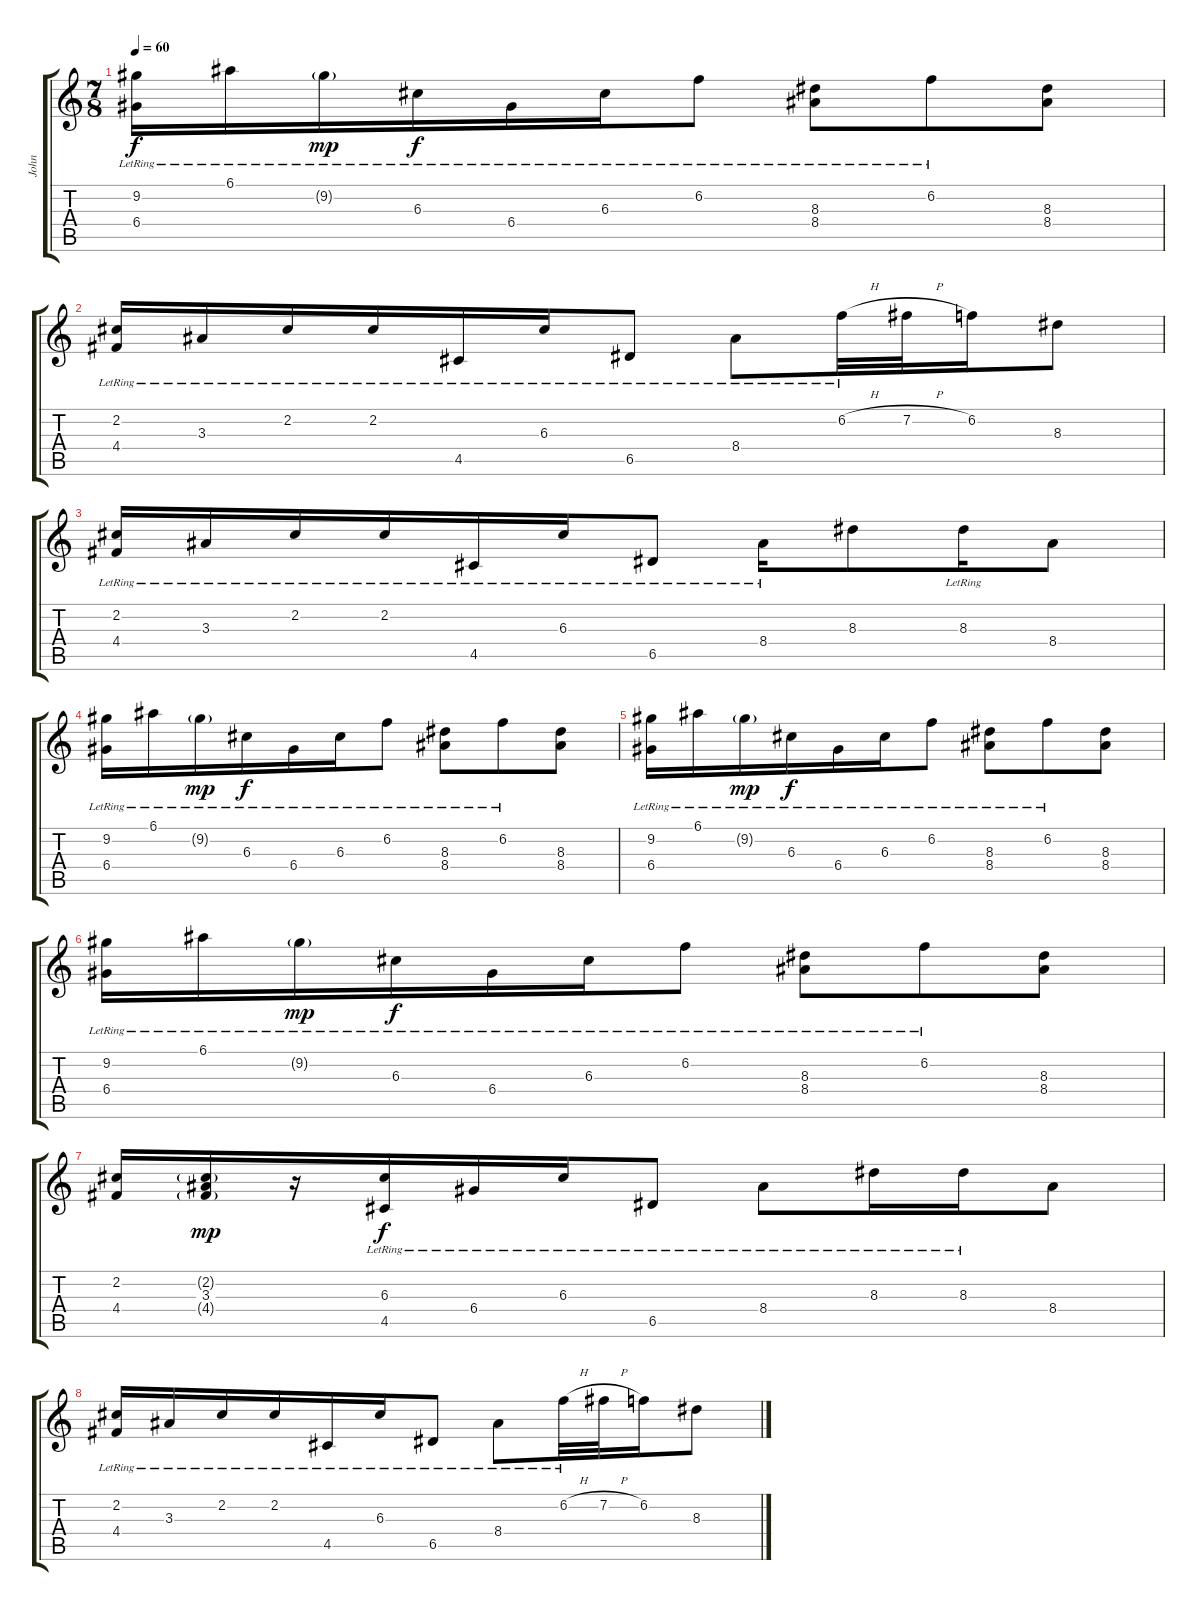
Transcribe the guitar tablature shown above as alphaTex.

\track ("John" "John") {instrument acousticguitarsteel}
\staff {score tabs}
\tuning (E4 B3 G3 D3 A2 E2) {hide}
\ts (7 8)
\tempo 60
\clef g2
\ks c
(9.2{lr} 6.4{lr}).16{dy f} 6.1{lr}.16 9.2{g lr}.16{dy mp} 6.3{lr}.16{dy f} 6.4{lr}.16 6.3{lr}.16 6.2{lr}.8 (8.3{lr} 8.4{lr}).8 6.2{lr}.8 (8.3 8.4).8 |
(2.2{lr} 4.4{lr}).16 3.3{lr}.16 2.2{lr}.16 2.2{lr}.16 4.5{lr}.16 6.3{lr}.16 6.5{lr}.8 8.4{lr}.8 6.2{h lr}.32 7.2{h}.32 6.2.16 8.3.8 |
(2.2{lr} 4.4{lr}).16 3.3{lr}.16 2.2{lr}.16 2.2{lr}.16 4.5{lr}.16 6.3{lr}.16 6.5{lr}.8 8.4{lr}.16 8.3.8 8.3{lr}.16 8.4.8 |
(9.2{lr} 6.4{lr}).16 6.1{lr}.16 9.2{g lr}.16{dy mp} 6.3{lr}.16{dy f} 6.4{lr}.16 6.3{lr}.16 6.2{lr}.8 (8.3{lr} 8.4{lr}).8 6.2{lr}.8 (8.3 8.4).8 |
(9.2{lr} 6.4{lr}).16 6.1{lr}.16 9.2{g lr}.16{dy mp} 6.3{lr}.16{dy f} 6.4{lr}.16 6.3{lr}.16 6.2{lr}.8 (8.3{lr} 8.4{lr}).8 6.2{lr}.8 (8.3 8.4).8 |
(9.2{lr} 6.4{lr}).16 6.1{lr}.16 9.2{g lr}.16{dy mp} 6.3{lr}.16{dy f} 6.4{lr}.16 6.3{lr}.16 6.2{lr}.8 (8.3{lr} 8.4{lr}).8 6.2{lr}.8 (8.3 8.4).8 |
(2.2 4.4).16 (2.2{g} 3.3 4.4{g}).16{dy mp} r.16 (6.3{lr} 4.5{lr}).16{dy f} 6.4{lr}.16 6.3{lr}.16 6.5{lr}.8 8.4{lr}.8 8.3{lr}.16 8.3{lr}.16 8.4.8 |
(2.2{lr} 4.4{lr}).16 3.3{lr}.16 2.2{lr}.16 2.2{lr}.16 4.5{lr}.16 6.3{lr}.16 6.5{lr}.8 8.4{lr}.8 6.2{h lr}.32 7.2{h}.32 6.2.16 8.3.8
